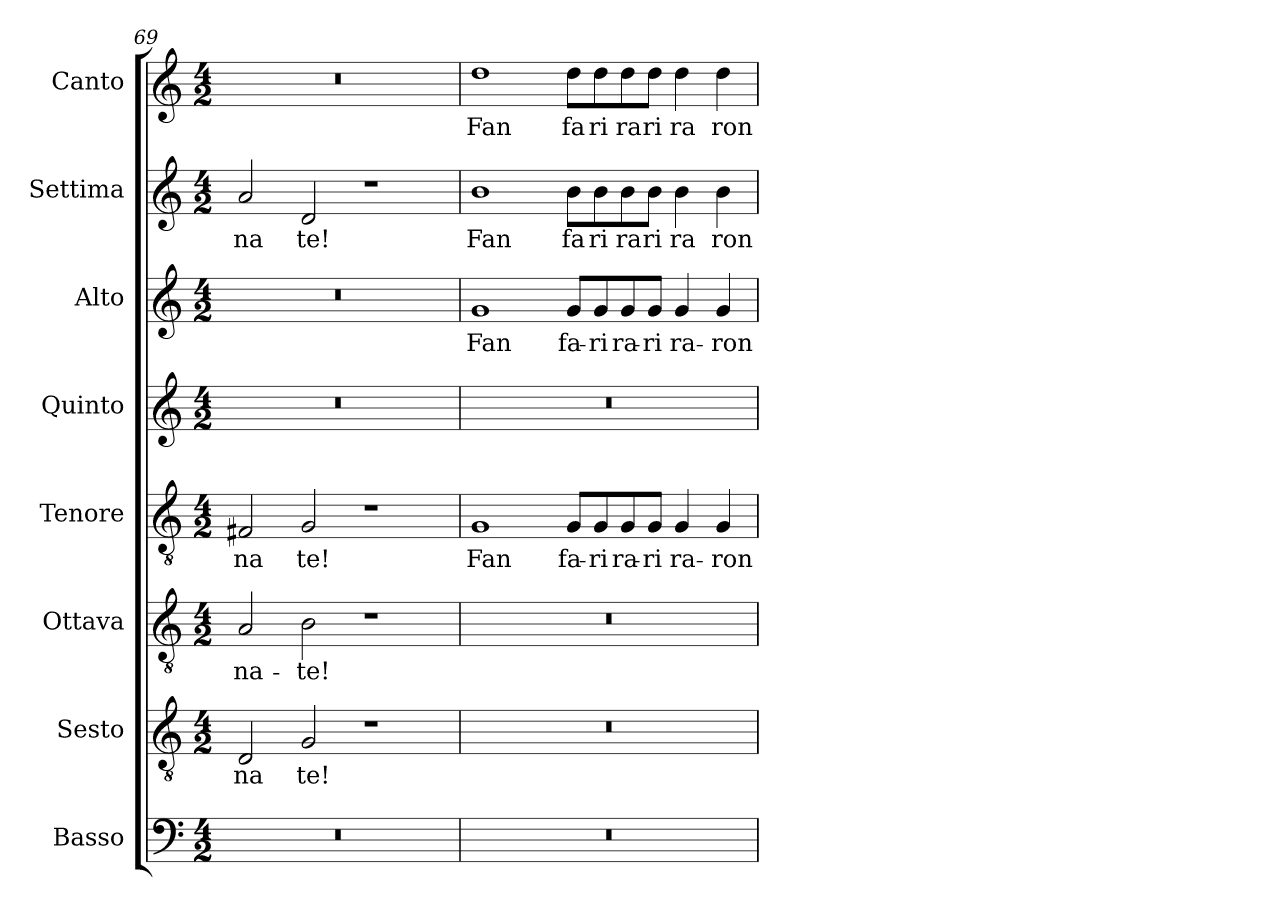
**kern	**kern	**text	**kern	**text	**kern	**text	**kern	**kern	**text	**kern	**text	**kern	**text
*part8	*part7	*part7	*part6	*part6	*part5	*part5	*part4	*part3	*part3	*part2	*part2	*part1	*part1
*staff8	*staff7	*staff7	*staff6	*staff6	*staff5	*staff5	*staff4	*staff3	*staff3	*staff2	*staff2	*staff1	*staff1
*I"Basso	*I"Sesto	*	*I"Ottava	*	*I"Tenore	*	*I"Quinto	*I"Alto	*	*I"Settima	*	*I"Canto	*
*I'Basso	*I'Sesto	*	*I'Ottava	*	*I'Tenore	*	*I'Quinto	*I'Alto	*	*I'Settima	*	*I'Canto	*
*clefF4	*clefGv2	*	*clefGv2	*	*clefGv2	*	*clefG2	*clefG2	*	*clefG2	*	*clefG2	*
*M4/2	*M4/2	*	*M4/2	*	*M4/2	*	*M4/2	*M4/2	*	*M4/2	*	*M4/2	*
=69	=69	=69	=69	=69	=69	=69	=69	=69	=69	=69	=69	=69	=69
!	!	!LO:LY:b:cj	!	!LO:LY:b:cj	!	!LO:LY:b:cj	!	!	!	!	!LO:LY:b:cj	!	!
0r	2D/	na	2A/	-na-	2F#X/	na	0r	0r	.	2a/	na	0r	.
!	!	!LO:LY:b:cj	!	!LO:LY:b:cj	!	!LO:LY:b:cj	!	!	!	!	!LO:LY:b:cj	!	!
.	2G/	te!	2B\	-te!	2G/	te!	.	.	.	2d/	te!	.	.
.	1r	.	1r	.	1r	.	.	.	.	1r	.	.	.
!!LO:PB:g=z
=70	=70	=70	=70	=70	=70	=70	=70	=70	=70	=70	=70	=70	=70
!	!	!	!	!	!	!LO:LY:b:cj	!	!	!LO:LY:b:cj	!	!LO:LY:b:cj	!	!LO:LY:b:cj
0r	0r	.	0r	.	1G	Fan	0r	1g	Fan	1b	Fan	1dd	Fan
!	!	!	!	!	!	!LO:LY:b:cj	!	!	!LO:LY:b:cj	!	!LO:LY:b:cj	!	!LO:LY:b:cj
.	.	.	.	.	8G/L	fa-	.	8g/L	fa-	8b\L	fa	8dd\L	fa
!	!	!	!	!	!	!LO:LY:b:cj	!	!	!LO:LY:b:cj	!	!LO:LY:b:cj	!	!LO:LY:b:cj
.	.	.	.	.	8G/	-ri	.	8g/	-ri	8b\	ri	8dd\	ri
!	!	!	!	!	!	!LO:LY:b:cj	!	!	!LO:LY:b:cj	!	!LO:LY:b:cj	!	!LO:LY:b:cj
.	.	.	.	.	8G/	ra-	.	8g/	ra-	8b\	ra	8dd\	ra
!	!	!	!	!	!	!LO:LY:b:cj	!	!	!LO:LY:b:cj	!	!LO:LY:b:cj	!	!LO:LY:b:cj
.	.	.	.	.	8G/J	-ri	.	8g/J	-ri	8b\J	ri	8dd\J	ri
!	!	!	!	!	!	!LO:LY:b:cj	!	!	!LO:LY:b:cj	!	!LO:LY:b:cj	!	!LO:LY:b:cj
.	.	.	.	.	4G/	ra-	.	4g/	ra-	4b\	ra	4dd\	ra
!	!	!	!	!	!	!LO:LY:b:cj	!	!	!LO:LY:b:cj	!	!LO:LY:b:cj	!	!LO:LY:b:cj
.	.	.	.	.	4G/	-ron	.	4g/	-ron	4b\	ron	4dd\	ron
=	=	=	=	=	=	=	=	=	=	=	=	=	=
*-	*-	*-	*-	*-	*-	*-	*-	*-	*-	*-	*-	*-	*-
